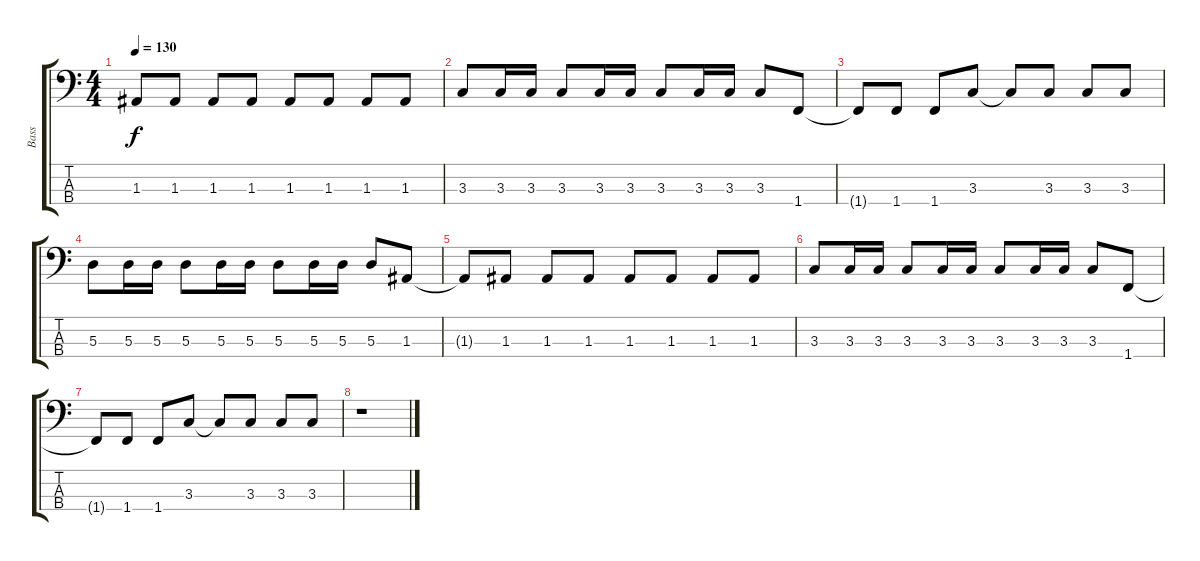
\track ("Bass" "Bass") {instrument electricbasspick}
\staff {score tabs}
\tuning (G2 D2 A1 E1) {hide}
\ts (4 4)
\tempo 130
\clef f4
\ks c
1.3{t}.8{dy f} 1.3.8 1.3.8 1.3.8 1.3.8 1.3.8 1.3.8 1.3.8 |
3.3.8 3.3.16 3.3.16 3.3.8 3.3.16 3.3.16 3.3.8 3.3.16 3.3.16 3.3.8 1.4.8 |
1.4{t}.8 1.4.8 1.4.8 3.3.8 3.3{t}.8 3.3.8 3.3.8 3.3.8 |
5.3.8 5.3.16 5.3.16 5.3.8 5.3.16 5.3.16 5.3.8 5.3.16 5.3.16 5.3.8 1.3.8 |
1.3{t}.8 1.3.8 1.3.8 1.3.8 1.3.8 1.3.8 1.3.8 1.3.8 |
3.3.8 3.3.16 3.3.16 3.3.8 3.3.16 3.3.16 3.3.8 3.3.16 3.3.16 3.3.8 1.4.8 |
1.4{t}.8 1.4.8 1.4.8 3.3.8 3.3{t}.8 3.3.8 3.3.8 3.3.8 |
r.1
